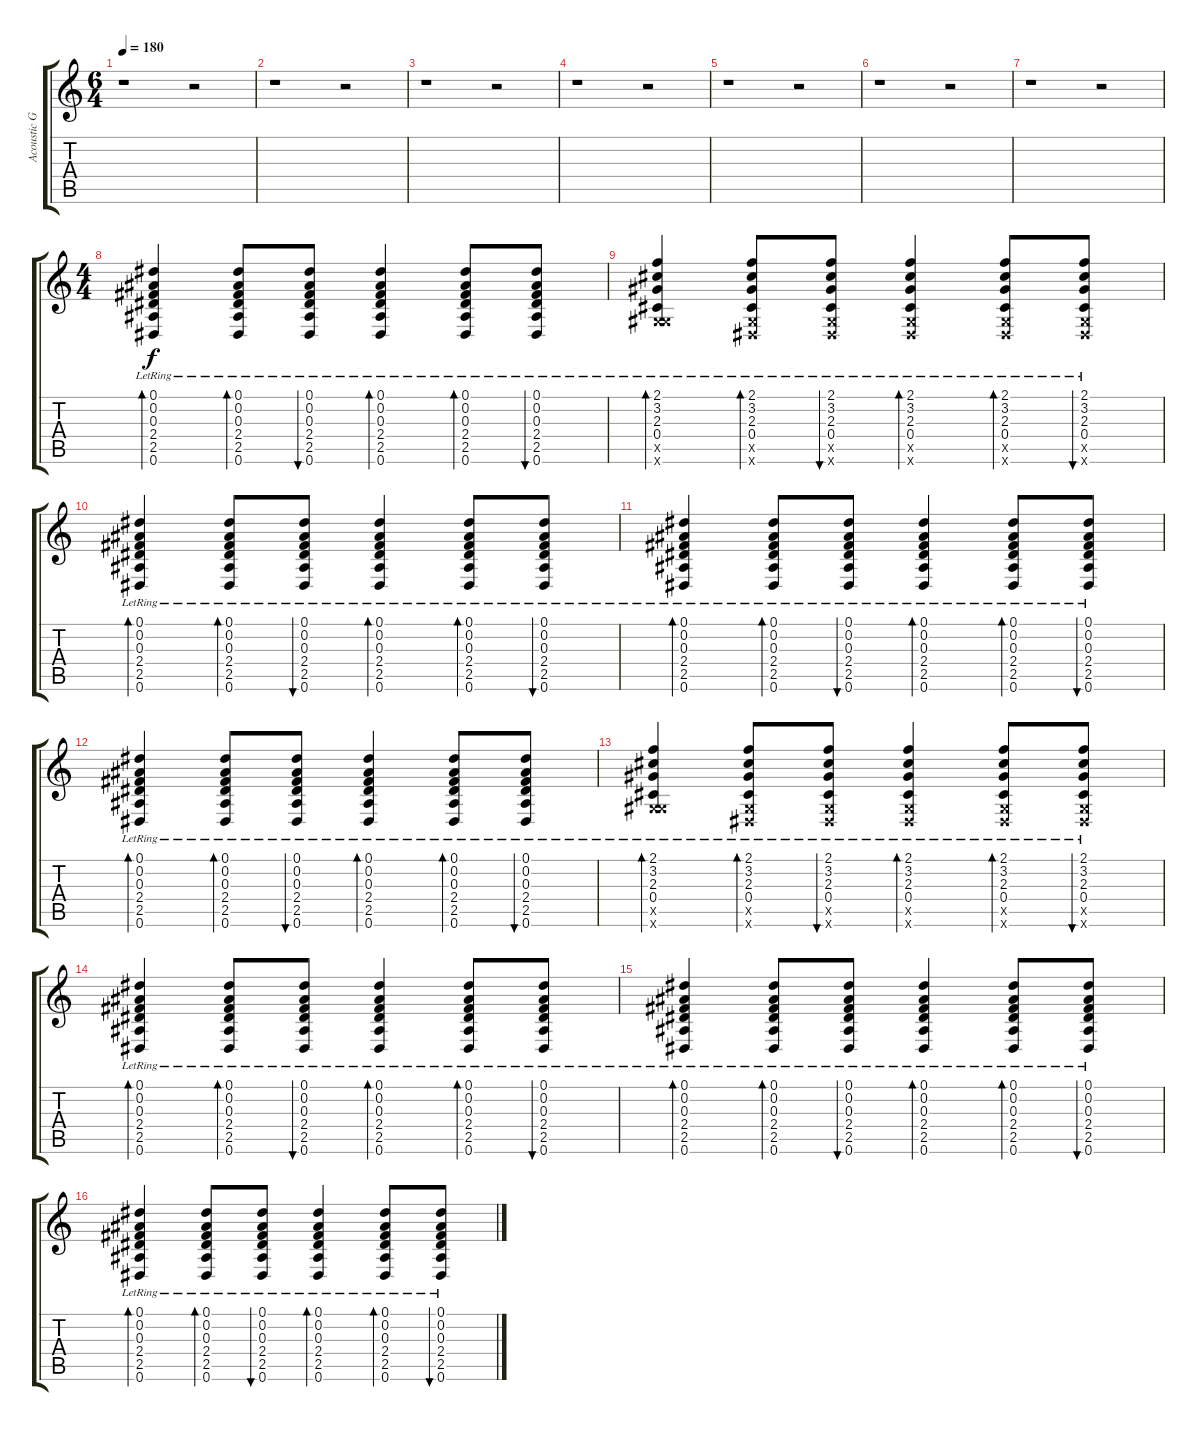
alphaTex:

\track ("Acoustic Guitar II" "Acoustic G") {instrument acousticguitarsteel}
\staff {score tabs}
\tuning (Eb4 Bb3 Gb3 Db3 Ab2 Eb2) {hide}
\ts (6 4)
\tempo 180
\clef g2
\ks c
r.1{dy f} r.2 |
r.1 r.2 |
r.1 r.2 |
r.1 r.2 |
r.1 r.2 |
r.1 r.2 |
r.1 r.2 |
\ts (4 4)
(0.1{lr} 0.2{lr} 0.3{lr} 2.4{lr} 2.5{lr} 0.6{lr}).4{bd 60 volume 10} (0.1{lr} 0.2{lr} 0.3{lr} 2.4{lr} 2.5{lr} 0.6{lr}).8{bd 60} (0.1{lr} 0.2{lr} 0.3{lr} 2.4{lr} 2.5{lr} 0.6{lr}).8{bu 60} (0.1{lr} 0.2{lr} 0.3{lr} 2.4{lr} 2.5{lr} 0.6{lr}).4{bd 60} (0.1{lr} 0.2{lr} 0.3{lr} 2.4{lr} 2.5{lr} 0.6{lr}).8{bd 60} (0.1{lr} 0.2{lr} 0.3{lr} 2.4{lr} 2.5{lr} 0.6{lr}).8{bu 60} |
(2.1{lr} 3.2{lr} 2.3{lr} 0.4{lr} 0.5{x} 5.6{x}).4{bd 60} (2.1{lr} 3.2{lr} 2.3{lr} 0.4{lr} 0.5{x} 0.6{x}).8{bd 60} (2.1{lr} 3.2{lr} 2.3{lr} 0.4{lr} 0.5{x} 0.6{x}).8{bu 60} (2.1{lr} 3.2{lr} 2.3{lr} 0.4{lr} 0.5{x} 0.6{x}).4{bd 60} (2.1{lr} 3.2{lr} 2.3{lr} 0.4{lr} 0.5{x} 0.6{x}).8{bd 60} (2.1{lr} 3.2{lr} 2.3{lr} 0.4{lr} 0.5{x} 0.6{x}).8{bu 60} |
(0.1{lr} 0.2{lr} 0.3{lr} 2.4{lr} 2.5{lr} 0.6{lr}).4{bd 60} (0.1{lr} 0.2{lr} 0.3{lr} 2.4{lr} 2.5{lr} 0.6{lr}).8{bd 60} (0.1{lr} 0.2{lr} 0.3{lr} 2.4{lr} 2.5{lr} 0.6{lr}).8{bu 60} (0.1{lr} 0.2{lr} 0.3{lr} 2.4{lr} 2.5{lr} 0.6{lr}).4{bd 60} (0.1{lr} 0.2{lr} 0.3{lr} 2.4{lr} 2.5{lr} 0.6{lr}).8{bd 60} (0.1{lr} 0.2{lr} 0.3{lr} 2.4{lr} 2.5{lr} 0.6{lr}).8{bu 60} |
(0.1{lr} 0.2{lr} 0.3{lr} 2.4{lr} 2.5{lr} 0.6{lr}).4{bd 60} (0.1{lr} 0.2{lr} 0.3{lr} 2.4{lr} 2.5{lr} 0.6{lr}).8{bd 60} (0.1{lr} 0.2{lr} 0.3{lr} 2.4{lr} 2.5{lr} 0.6{lr}).8{bu 60} (0.1{lr} 0.2{lr} 0.3{lr} 2.4{lr} 2.5{lr} 0.6{lr}).4{bd 60} (0.1{lr} 0.2{lr} 0.3{lr} 2.4{lr} 2.5{lr} 0.6{lr}).8{bd 60} (0.1{lr} 0.2{lr} 0.3{lr} 2.4{lr} 2.5{lr} 0.6{lr}).8{bu 60} |
(0.1{lr} 0.2{lr} 0.3{lr} 2.4{lr} 2.5{lr} 0.6{lr}).4{bd 60} (0.1{lr} 0.2{lr} 0.3{lr} 2.4{lr} 2.5{lr} 0.6{lr}).8{bd 60} (0.1{lr} 0.2{lr} 0.3{lr} 2.4{lr} 2.5{lr} 0.6{lr}).8{bu 60} (0.1{lr} 0.2{lr} 0.3{lr} 2.4{lr} 2.5{lr} 0.6{lr}).4{bd 60} (0.1{lr} 0.2{lr} 0.3{lr} 2.4{lr} 2.5{lr} 0.6{lr}).8{bd 60} (0.1{lr} 0.2{lr} 0.3{lr} 2.4{lr} 2.5{lr} 0.6{lr}).8{bu 60} |
(2.1{lr} 3.2{lr} 2.3{lr} 0.4{lr} 0.5{x} 5.6{x}).4{bd 60} (2.1{lr} 3.2{lr} 2.3{lr} 0.4{lr} 0.5{x} 0.6{x}).8{bd 60} (2.1{lr} 3.2{lr} 2.3{lr} 0.4{lr} 0.5{x} 0.6{x}).8{bu 60} (2.1{lr} 3.2{lr} 2.3{lr} 0.4{lr} 0.5{x} 0.6{x}).4{bd 60} (2.1{lr} 3.2{lr} 2.3{lr} 0.4{lr} 0.5{x} 0.6{x}).8{bd 60} (2.1{lr} 3.2{lr} 2.3{lr} 0.4{lr} 0.5{x} 0.6{x}).8{bu 60} |
(0.1{lr} 0.2{lr} 0.3{lr} 2.4{lr} 2.5{lr} 0.6{lr}).4{bd 60} (0.1{lr} 0.2{lr} 0.3{lr} 2.4{lr} 2.5{lr} 0.6{lr}).8{bd 60} (0.1{lr} 0.2{lr} 0.3{lr} 2.4{lr} 2.5{lr} 0.6{lr}).8{bu 60} (0.1{lr} 0.2{lr} 0.3{lr} 2.4{lr} 2.5{lr} 0.6{lr}).4{bd 60} (0.1{lr} 0.2{lr} 0.3{lr} 2.4{lr} 2.5{lr} 0.6{lr}).8{bd 60} (0.1{lr} 0.2{lr} 0.3{lr} 2.4{lr} 2.5{lr} 0.6{lr}).8{bu 60} |
(0.1{lr} 0.2{lr} 0.3{lr} 2.4{lr} 2.5{lr} 0.6{lr}).4{bd 60} (0.1{lr} 0.2{lr} 0.3{lr} 2.4{lr} 2.5{lr} 0.6{lr}).8{bd 60} (0.1{lr} 0.2{lr} 0.3{lr} 2.4{lr} 2.5{lr} 0.6{lr}).8{bu 60} (0.1{lr} 0.2{lr} 0.3{lr} 2.4{lr} 2.5{lr} 0.6{lr}).4{bd 60} (0.1{lr} 0.2{lr} 0.3{lr} 2.4{lr} 2.5{lr} 0.6{lr}).8{bd 60} (0.1{lr} 0.2{lr} 0.3{lr} 2.4{lr} 2.5{lr} 0.6{lr}).8{bu 60} |
(0.1{lr} 0.2{lr} 0.3{lr} 2.4{lr} 2.5{lr} 0.6{lr}).4{bd 60} (0.1{lr} 0.2{lr} 0.3{lr} 2.4{lr} 2.5{lr} 0.6{lr}).8{bd 60} (0.1{lr} 0.2{lr} 0.3{lr} 2.4{lr} 2.5{lr} 0.6{lr}).8{bu 60} (0.1{lr} 0.2{lr} 0.3{lr} 2.4{lr} 2.5{lr} 0.6{lr}).4{bd 60} (0.1{lr} 0.2{lr} 0.3{lr} 2.4{lr} 2.5{lr} 0.6{lr}).8{bd 60} (0.1{lr} 0.2{lr} 0.3{lr} 2.4{lr} 2.5{lr} 0.6{lr}).8{bu 60}
